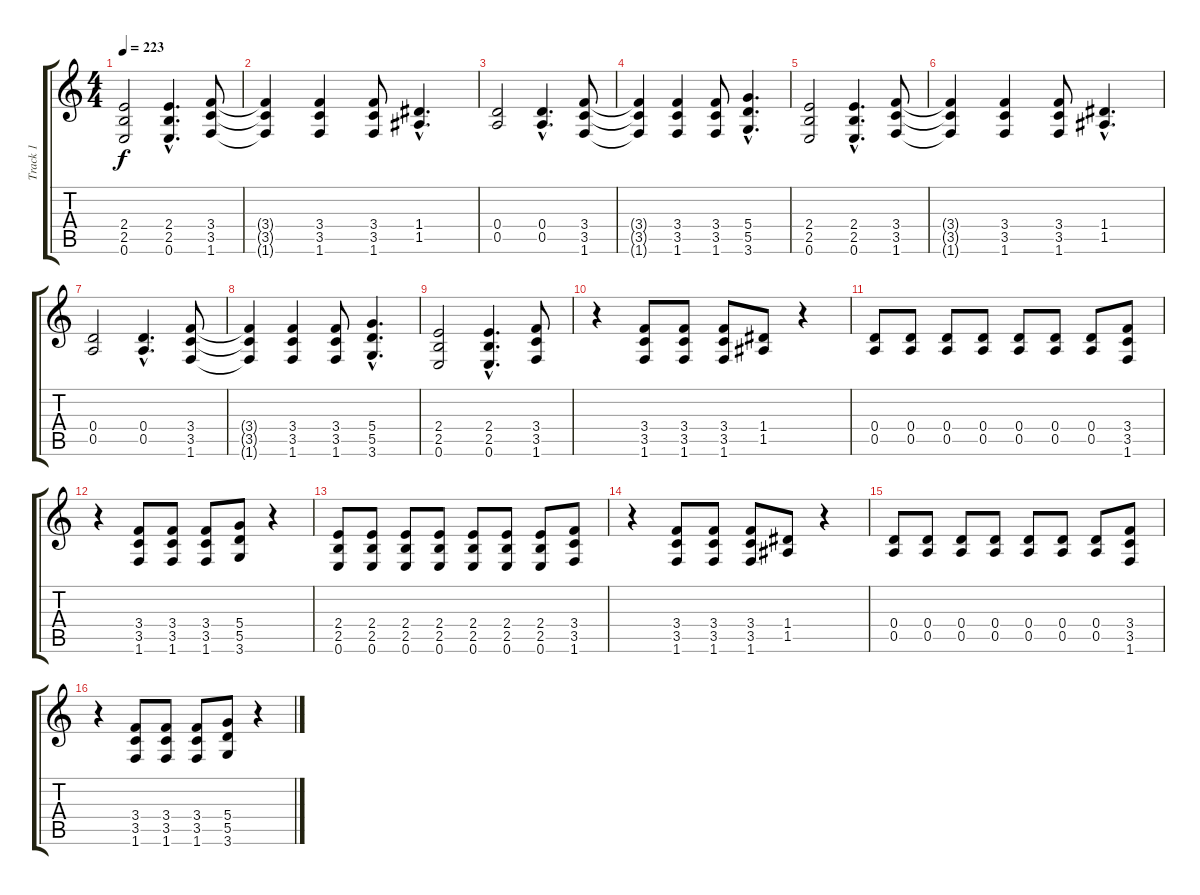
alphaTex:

\track ("Track 1" "Track 1") {instrument overdrivenguitar}
\staff {score tabs}
\tuning (E4 B3 G3 D3 A2 E2) {hide}
\ts (4 4)
\tempo 223
\clef g2
\ks c
(2.4 2.5 0.6).2{dy f} (2.4{hac} 2.5{hac} 0.6{hac}).4{d} (3.4 3.5 1.6).8 |
(3.4{t} 3.5{t} 1.6{t}).4 (3.4 3.5 1.6).4 (3.4 3.5 1.6).8 (1.4{hac} 1.5{hac}).4{d} |
(0.4 0.5).2 (0.4{hac} 0.5{hac}).4{d} (3.4 3.5 1.6).8 |
(3.4{t} 3.5{t} 1.6{t}).4 (3.4 3.5 1.6).4 (3.4 3.5 1.6).8 (5.4{hac} 5.5{hac} 3.6{hac}).4{d} |
(2.4 2.5 0.6).2 (2.4{hac} 2.5{hac} 0.6{hac}).4{d} (3.4 3.5 1.6).8 |
(3.4{t} 3.5{t} 1.6{t}).4 (3.4 3.5 1.6).4 (3.4 3.5 1.6).8 (1.4{hac} 1.5{hac}).4{d} |
(0.4 0.5).2 (0.4{hac} 0.5{hac}).4{d} (3.4 3.5 1.6).8 |
(3.4{t} 3.5{t} 1.6{t}).4 (3.4 3.5 1.6).4 (3.4 3.5 1.6).8 (5.4{hac} 5.5{hac} 3.6{hac}).4{d} |
(2.4 2.5 0.6).2 (2.4{hac} 2.5{hac} 0.6{hac}).4{d} (3.4 3.5 1.6).8 |
r.4 (3.4 3.5 1.6).8 (3.4 3.5 1.6).8 (3.4 3.5 1.6).8 (1.4 1.5).8 r.4 |
(0.4 0.5).8 (0.4 0.5).8 (0.4 0.5).8 (0.4 0.5).8 (0.4 0.5).8 (0.4 0.5).8 (0.4 0.5).8 (3.4 3.5 1.6).8 |
r.4 (3.4 3.5 1.6).8 (3.4 3.5 1.6).8 (3.4 3.5 1.6).8 (5.4 5.5 3.6).8 r.4 |
(2.4 2.5 0.6).8 (2.4 2.5 0.6).8 (2.4 2.5 0.6).8 (2.4 2.5 0.6).8 (2.4 2.5 0.6).8 (2.4 2.5 0.6).8 (2.4 2.5 0.6).8 (3.4 3.5 1.6).8 |
r.4 (3.4 3.5 1.6).8 (3.4 3.5 1.6).8 (3.4 3.5 1.6).8 (1.4 1.5).8 r.4 |
(0.4 0.5).8 (0.4 0.5).8 (0.4 0.5).8 (0.4 0.5).8 (0.4 0.5).8 (0.4 0.5).8 (0.4 0.5).8 (3.4 3.5 1.6).8 |
r.4 (3.4 3.5 1.6).8 (3.4 3.5 1.6).8 (3.4 3.5 1.6).8 (5.4 5.5 3.6).8 r.4
